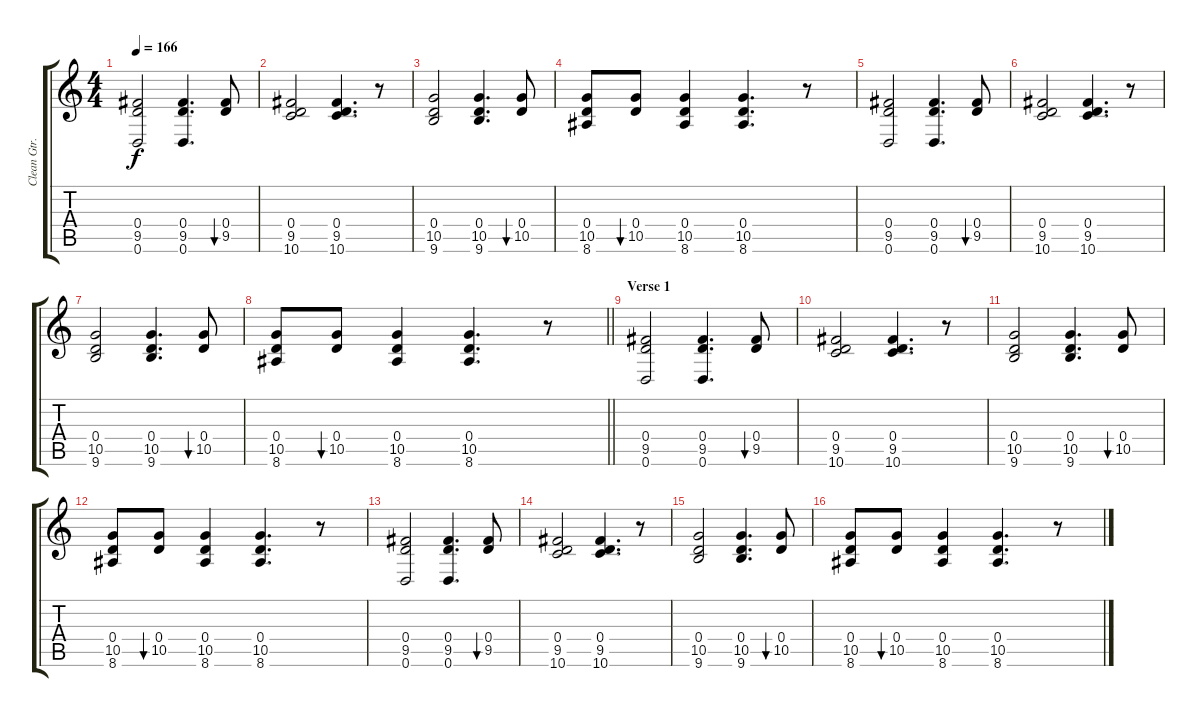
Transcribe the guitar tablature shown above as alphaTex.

\track ("Clean Gtr. 1" "Clean Gtr.") {instrument electricguitarjazz}
\staff {score tabs}
\tuning (E4 B3 G3 D3 A2 D2) {hide}
\ts (4 4)
\tempo 166
\clef g2
\ks c
(0.4 9.5 0.6).2{dy f instrument electricguitarjazz} (0.4 9.5 0.6).4{d} (0.4 9.5).8{bu 120} |
(0.4 9.5 10.6).2 (0.4 9.5 10.6).4{d} r.8 |
(0.4 10.5 9.6).2 (0.4 10.5 9.6).4{d} (0.4 10.5).8{bu 120} |
(0.4 10.5 8.6).8 (0.4 10.5).8{bu 120} (0.4 10.5 8.6).4 (0.4 10.5 8.6).4{d} r.8 |
(0.4 9.5 0.6).2 (0.4 9.5 0.6).4{d} (0.4 9.5).8{bu 120} |
(0.4 9.5 10.6).2 (0.4 9.5 10.6).4{d} r.8 |
(0.4 10.5 9.6).2 (0.4 10.5 9.6).4{d} (0.4 10.5).8{bu 120} |
\barLineRight lightlight
(0.4 10.5 8.6).8 (0.4 10.5).8{bu 120} (0.4 10.5 8.6).4 (0.4 10.5 8.6).4{d} r.8 |
\section ("" "Verse 1")
(0.4 9.5 0.6).2 (0.4 9.5 0.6).4{d} (0.4 9.5).8{bu 120} |
(0.4 9.5 10.6).2 (0.4 9.5 10.6).4{d} r.8 |
(0.4 10.5 9.6).2 (0.4 10.5 9.6).4{d} (0.4 10.5).8{bu 120} |
(0.4 10.5 8.6).8 (0.4 10.5).8{bu 120} (0.4 10.5 8.6).4 (0.4 10.5 8.6).4{d} r.8 |
(0.4 9.5 0.6).2 (0.4 9.5 0.6).4{d} (0.4 9.5).8{bu 120} |
(0.4 9.5 10.6).2 (0.4 9.5 10.6).4{d} r.8 |
(0.4 10.5 9.6).2 (0.4 10.5 9.6).4{d} (0.4 10.5).8{bu 120} |
(0.4 10.5 8.6).8 (0.4 10.5).8{bu 120} (0.4 10.5 8.6).4 (0.4 10.5 8.6).4{d} r.8
